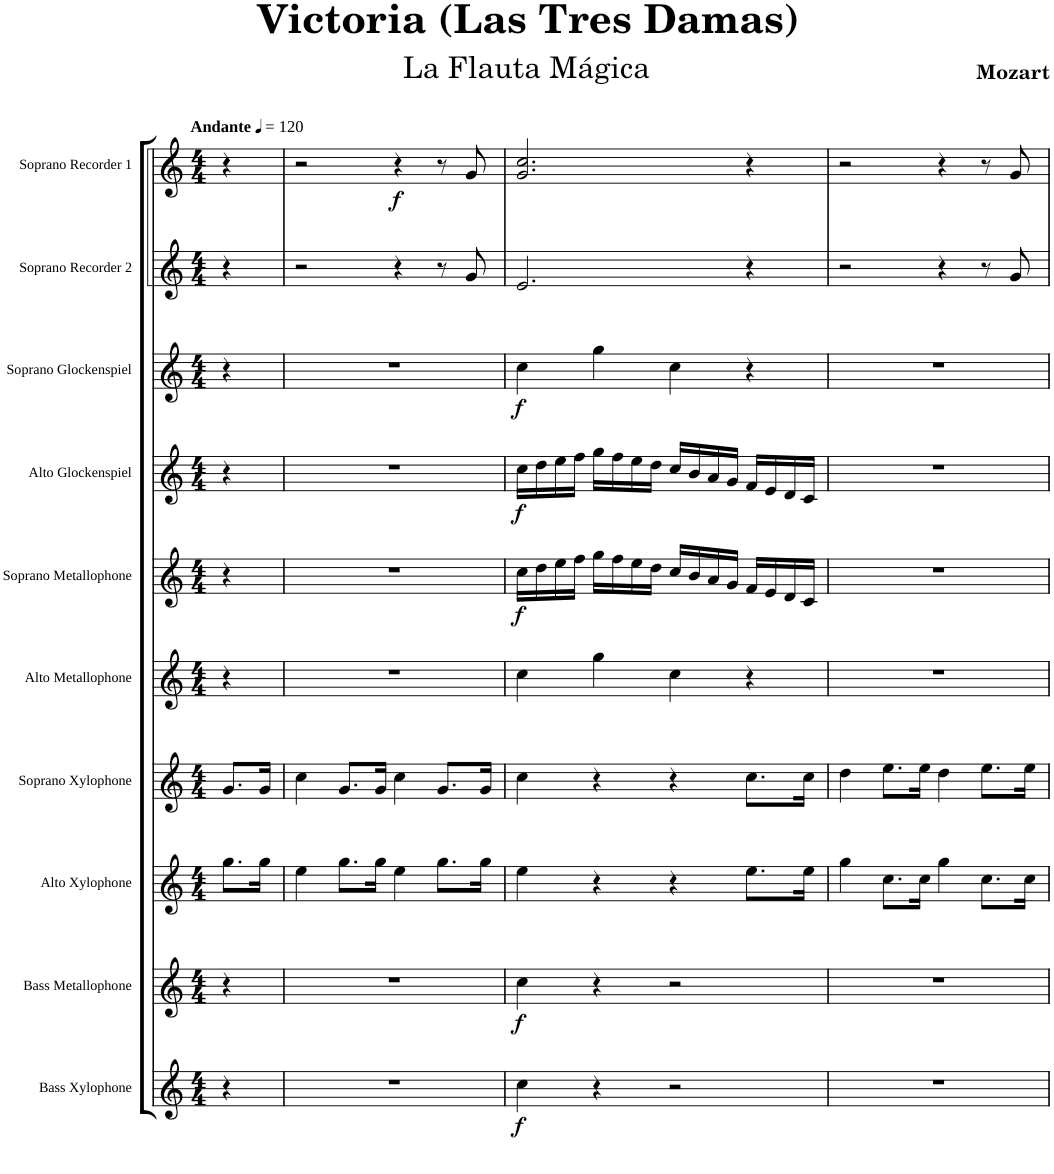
**kern	**dynam	**kern	**dynam	**kern	**kern	**kern	**kern	**dynam	**kern	**dynam	**kern	**dynam	**kern	**kern	**dynam
*part10	*part10	*part9	*part9	*part8	*part7	*part6	*part5	*part5	*part4	*part4	*part3	*part3	*part2	*part1	*part1
*staff10	*staff10	*staff9	*staff9	*staff8	*staff7	*staff6	*staff5	*staff5	*staff4	*staff4	*staff3	*staff3	*staff2	*staff1	*staff1
*I"Bass Xylophone	*	*I"Bass Metallophone	*	*I"Alto Xylophone	*I"Soprano Xylophone	*I"Alto Metallophone	*I"Soprano Metallophone	*	*I"Alto Glockenspiel	*	*I"Soprano Glockenspiel	*	*I"Soprano Recorder 2	*I"Soprano Recorder 1	*
*I'BX	*	*I'BM	*	*I'AX	*I'SX	*I'AM	*I'SM	*	*I'AG	*	*I'SG	*	*I'S. Rec. 2	*I'S. Rec. 1	*
*clefG2	*	*clefG2	*	*clefG2	*clefG2	*clefG2	*clefG2	*	*clefG2	*	*clefG2	*	*clefG2	*clefG2	*
*Trd7c12	*	*Trd7c12	*	*	*Trd-7c-12	*	*Trd-7c-12	*	*Trd-7c-12	*	*Trd-14c-24	*	*Trd-7c-12	*Trd-7c-12	*
*k[]	*	*k[]	*	*k[]	*k[]	*k[]	*k[]	*	*k[]	*	*k[]	*	*k[]	*k[]	*
*M4/4	*	*M4/4	*	*M4/4	*M4/4	*M4/4	*M4/4	*	*M4/4	*	*M4/4	*	*M4/4	*M4/4	*
*MM120	*	*MM120	*	*MM120	*MM120	*MM120	*MM120	*	*MM120	*	*MM120	*	*MM120	*MM120	*
=	=	=	=	=	=	=	=	=	=	=	=	=	=	=	=
!	!	!	!	!	!	!	!	!	!	!	!	!	!	!LO:TX:a:B:t=Andante	!
4r	.	4r	.	8.gg\L	8.g/L	4r	4r	.	4r	.	4r	.	4r	4r	.
.	.	.	.	16gg\Jk	16g/Jk	.	.	.	.	.	.	.	.	.	.
=1	=1	=1	=1	=1	=1	=1	=1	=1	=1	=1	=1	=1	=1	=1	=1
1r	.	1r	.	4ee\	4cc\	1r	1r	.	1r	.	1r	.	2r	2r	.
.	.	.	.	8.gg\L	8.g/L	.	.	.	.	.	.	.	.	.	.
.	.	.	.	16gg\Jk	16g/Jk	.	.	.	.	.	.	.	.	.	.
!	!	!	!	!	!	!	!	!	!	!	!	!	!	!	!LO:DY:b
.	.	.	.	4ee\	4cc\	.	.	.	.	.	.	.	4r	4r	f
.	.	.	.	8.gg\L	8.g/L	.	.	.	.	.	.	.	8r	8r	.
.	.	.	.	.	.	.	.	.	.	.	.	.	8g/	8g/	.
.	.	.	.	16gg\Jk	16g/Jk	.	.	.	.	.	.	.	.	.	.
=2	=2	=2	=2	=2	=2	=2	=2	=2	=2	=2	=2	=2	=2	=2	=2
!	!LO:DY:b	!	!LO:DY:b	!	!	!	!	!LO:DY:b	!	!LO:DY:b	!	!LO:DY:b	!	!	!
4cc\	f	4cc\	f	4ee\	4cc\	4cc\	16cc\LL	f	16cc\LL	f	4cc\	f	2.e/	2.g/ 2.cc/	.
.	.	.	.	.	.	.	16dd\	.	16dd\	.	.	.	.	.	.
.	.	.	.	.	.	.	16ee\	.	16ee\	.	.	.	.	.	.
.	.	.	.	.	.	.	16ff\JJ	.	16ff\JJ	.	.	.	.	.	.
4r	.	4r	.	4r	4r	4gg\	16gg\LL	.	16gg\LL	.	4gg\	.	.	.	.
.	.	.	.	.	.	.	16ff\	.	16ff\	.	.	.	.	.	.
.	.	.	.	.	.	.	16ee\	.	16ee\	.	.	.	.	.	.
.	.	.	.	.	.	.	16dd\JJ	.	16dd\JJ	.	.	.	.	.	.
2r	.	2r	.	4r	4r	4cc\	16cc/LL	.	16cc/LL	.	4cc\	.	.	.	.
.	.	.	.	.	.	.	16b/	.	16b/	.	.	.	.	.	.
.	.	.	.	.	.	.	16a/	.	16a/	.	.	.	.	.	.
.	.	.	.	.	.	.	16g/JJ	.	16g/JJ	.	.	.	.	.	.
.	.	.	.	8.ee\L	8.cc\L	4r	16f/LL	.	16f/LL	.	4r	.	4r	4r	.
.	.	.	.	.	.	.	16e/	.	16e/	.	.	.	.	.	.
.	.	.	.	.	.	.	16d/	.	16d/	.	.	.	.	.	.
.	.	.	.	16ee\Jk	16cc\Jk	.	16c/JJ	.	16c/JJ	.	.	.	.	.	.
=3	=3	=3	=3	=3	=3	=3	=3	=3	=3	=3	=3	=3	=3	=3	=3
1r	.	1r	.	4gg\	4dd\	1r	1r	.	1r	.	1r	.	2r	2r	.
.	.	.	.	8.cc\L	8.ee\L	.	.	.	.	.	.	.	.	.	.
.	.	.	.	16cc\Jk	16ee\Jk	.	.	.	.	.	.	.	.	.	.
.	.	.	.	4gg\	4dd\	.	.	.	.	.	.	.	4r	4r	.
.	.	.	.	8.cc\L	8.ee\L	.	.	.	.	.	.	.	8r	8r	.
.	.	.	.	.	.	.	.	.	.	.	.	.	8g/	8g/	.
.	.	.	.	16cc\Jk	16ee\Jk	.	.	.	.	.	.	.	.	.	.
=	=	=	=	=	=	=	=	=	=	=	=	=	=	=	=
*-	*-	*-	*-	*-	*-	*-	*-	*-	*-	*-	*-	*-	*-	*-	*-
